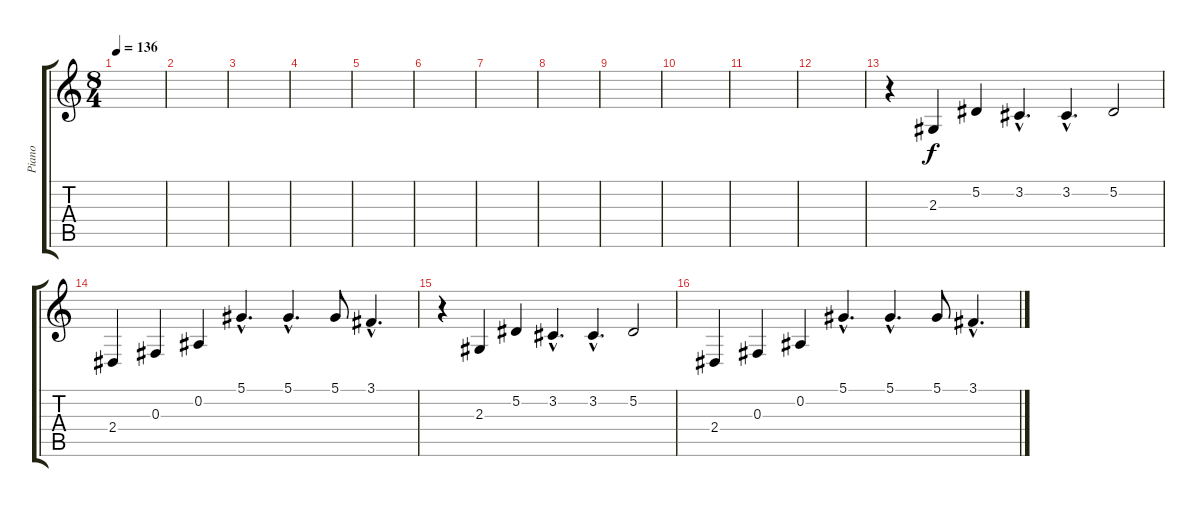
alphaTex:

\track ("Piano" "Piano") {instrument acousticgrandpiano}
\staff {score tabs}
\tuning (Eb4 Bb3 Gb3 Db3 Ab2 Eb2) {hide}
\ts (8 4)
\tempo 136
\clef g2
\ks c
|
|
|
|
|
|
|
|
|
|
|
|
r.4 2.3.4 5.2.4 3.2{hac}.4{d} 3.2{hac}.4{d} 5.2.2 |
2.4.4 0.3.4 0.2.4 5.1{hac}.4{d} 5.1{hac}.4{d} 5.1.8 3.1{hac}.4{d} |
r.4 2.3.4 5.2.4 3.2{hac}.4{d} 3.2{hac}.4{d} 5.2.2 |
2.4.4 0.3.4 0.2.4 5.1{hac}.4{d} 5.1{hac}.4{d} 5.1.8 3.1{hac}.4{d}
